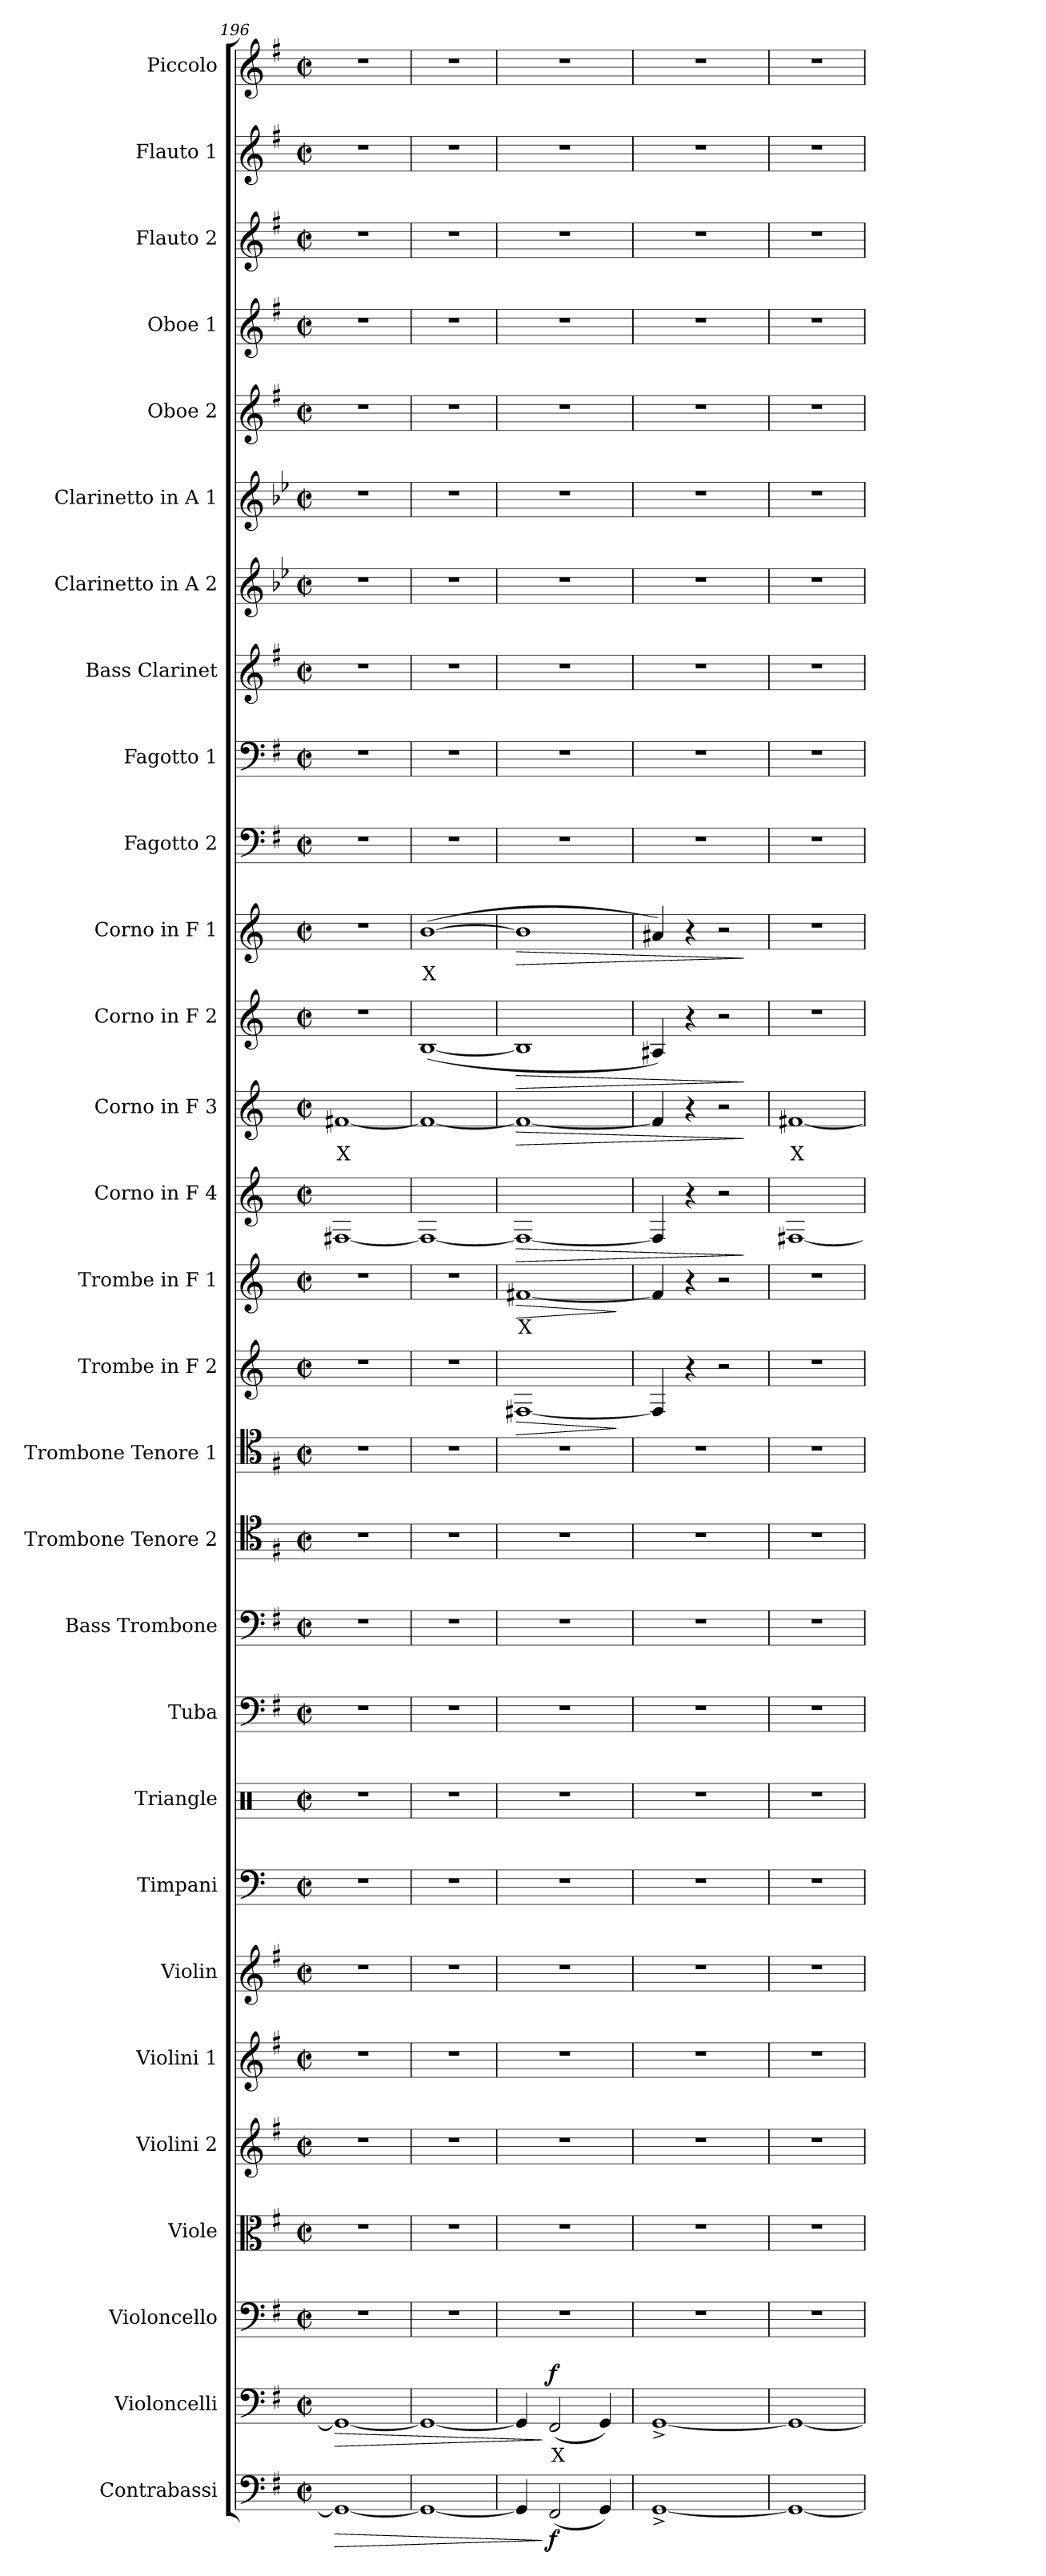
**kern	**dynam	**kern	**text	**dynam	**kern	**kern	**kern	**kern	**kern	**kern	**kern	**kern	**kern	**kern	**kern	**kern	**dynam	**kern	**text	**dynam	**kern	**dynam	**kern	**text	**dynam	**kern	**dynam	**kern	**text	**dynam	**kern	**kern	**kern	**kern	**kern	**kern	**kern	**kern	**kern	**kern
*part29	*part29	*part28	*part28	*part28	*part27	*part26	*part25	*part24	*part23	*part22	*part21	*part20	*part19	*part18	*part17	*part16	*part16	*part15	*part15	*part15	*part14	*part14	*part13	*part13	*part13	*part12	*part12	*part11	*part11	*part11	*part10	*part9	*part8	*part7	*part6	*part5	*part4	*part3	*part2	*part1
*staff29	*staff29	*staff28	*staff28	*staff28	*staff27	*staff26	*staff25	*staff24	*staff23	*staff22	*staff21	*staff20	*staff19	*staff18	*staff17	*staff16	*staff16	*staff15	*staff15	*staff15	*staff14	*staff14	*staff13	*staff13	*staff13	*staff12	*staff12	*staff11	*staff11	*staff11	*staff10	*staff9	*staff8	*staff7	*staff6	*staff5	*staff4	*staff3	*staff2	*staff1
*I"Contrabassi	*	*I"Violoncelli	*	*	*I"Violoncello	*I"Viole	*I"Violini 2	*I"Violini 1	*I"Violin	*I"Timpani	*I"Triangle	*I"Tuba	*I"Bass Trombone	*I"Trombone Tenore 2	*I"Trombone Tenore 1	*I"Trombe in F 2	*	*I"Trombe in F 1	*	*	*I"Corno in F 4	*	*I"Corno in F 3	*	*	*I"Corno in F 2	*	*I"Corno in F 1	*	*	*I"Fagotto 2	*I"Fagotto 1	*I"Bass Clarinet	*I"Clarinetto in A 2	*I"Clarinetto in A 1	*I"Oboe 2	*I"Oboe 1	*I"Flauto 2	*I"Flauto 1	*I"Piccolo
*I'Cb.	*	*I'Vc.	*	*	*I'Vc.	*I'Vle.	*I'Vln. 2	*I'Vln. 1	*I'Vln.	*I'Timp.	*I'Trgl.	*I'Tba.	*I'B. Tbn.	*I'Tbn. 2	*I'Tbn. 1	*I'Tr. 2	*	*I'Tr. 1	*	*	*I'Corno 4	*	*I'Corno 3	*	*	*I'Corno 2	*	*I'Corno 1	*	*	*I'Fag. 2	*I'Fag. 1	*I'B. Cl.	*I'Cl. 2	*I'Cl. 1	*I'Ob. 2	*I'Ob. 1	*I'Fl. 2	*I'Fl. 1	*I'Picc.
*clefF4	*	*clefF4	*	*	*clefF4	*clefC3	*clefG2	*clefG2	*clefG2	*clefF4	*clefX	*clefF4	*clefF4	*clefC4	*clefC4	*clefG2	*	*clefG2	*	*	*clefG2	*	*clefG2	*	*	*clefG2	*	*clefG2	*	*	*clefF4	*clefF4	*clefG2	*clefG2	*clefG2	*clefG2	*clefG2	*clefG2	*clefG2	*clefG2
*ITrd7c12	*	*	*	*	*	*	*	*	*	*	*	*	*	*	*	*ITrd-3c-5	*	*ITrd-3c-5	*	*	*ITrd4c7	*	*ITrd4c7	*	*	*ITrd4c7	*	*ITrd4c7	*	*	*	*	*ITrd8c14	*ITrd2c3	*ITrd2c3	*	*	*	*	*ITrd-7c-12
*k[f#]	*	*k[f#]	*	*	*k[f#]	*k[f#]	*k[f#]	*k[f#]	*k[f#]	*k[]	*k[]	*k[f#]	*k[f#]	*k[f#]	*k[f#]	*k[b-]	*	*k[b-]	*	*	*k[b-]	*	*k[b-]	*	*	*k[b-]	*	*k[b-]	*	*	*k[f#]	*k[f#]	*k[f#]	*k[f#]	*k[f#]	*k[f#]	*k[f#]	*k[f#]	*k[f#]	*k[f#]
*M2/2	*	*M2/2	*	*	*M2/2	*M2/2	*M2/2	*M2/2	*M2/2	*M2/2	*M2/2	*M2/2	*M2/2	*M2/2	*M2/2	*M2/2	*	*M2/2	*	*	*M2/2	*	*M2/2	*	*	*M2/2	*	*M2/2	*	*	*M2/2	*M2/2	*M2/2	*M2/2	*M2/2	*M2/2	*M2/2	*M2/2	*M2/2	*M2/2
*met(c|)	*	*met(c|)	*	*	*met(c|)	*met(c|)	*met(c|)	*met(c|)	*met(c|)	*met(c|)	*met(c|)	*met(c|)	*met(c|)	*met(c|)	*met(c|)	*met(c|)	*	*met(c|)	*	*	*met(c|)	*	*met(c|)	*	*	*met(c|)	*	*met(c|)	*	*	*met(c|)	*met(c|)	*met(c|)	*met(c|)	*met(c|)	*met(c|)	*met(c|)	*met(c|)	*met(c|)	*met(c|)
=196	=196	=196	=196	=196	=196	=196	=196	=196	=196	=196	=196	=196	=196	=196	=196	=196	=196	=196	=196	=196	=196	=196	=196	=196	=196	=196	=196	=196	=196	=196	=196	=196	=196	=196	=196	=196	=196	=196	=196	=196
!	!LO:HP:b	!	!	!LO:HP:b	!	!	!	!	!	!	!	!	!	!	!	!	!	!	!	!	!	!LO:DY:a	!	!LO:LY:color=#FF0000	!	!	!	!	!	!	!	!	!	!	!	!	!	!	!	!
!	!	!	!	!	!	!	!	!	!	!	!	!	!	!	!	!	!	!	!	!	!	!LO:DY:n=1:a	!	!	!LO:DY:b	!	!	!	!	!	!	!	!	!	!	!	!	!	!	!
!	!	!	!	!	!	!	!	!	!	!	!	!	!	!	!	!	!	!	!	!	!	!	!	!	!LO:DY:n=1:b	!	!	!	!	!	!	!	!	!	!	!	!	!	!	!
1GGG_	>	1GG_	.	>	1r	1r	1r	1r	1r	1r	1r	1r	1r	1r	1r	1r	.	1r	.	.	[1BBn	other-dynamics fp	[1Bn	X	other-dynamics fp	1r	.	1r	.	.	1r	1r	1r	1r	1r	1r	1r	1r	1r	1r
=197	=197	=197	=197	=197	=197	=197	=197	=197	=197	=197	=197	=197	=197	=197	=197	=197	=197	=197	=197	=197	=197	=197	=197	=197	=197	=197	=197	=197	=197	=197	=197	=197	=197	=197	=197	=197	=197	=197	=197	=197
!	!	!	!	!	!	!	!	!	!	!	!	!	!	!	!	!	!	!	!	!	!	!	!	!	!	!	!LO:DY:b	!	!LO:LY:color=#FF0000	!	!	!	!	!	!	!	!	!	!	!
!	!	!	!	!	!	!	!	!	!	!	!	!	!	!	!	!	!	!	!	!	!	!	!	!	!	!	!LO:DY:n=1:b	!	!	!LO:DY:b	!	!	!	!	!	!	!	!	!	!
!	!	!	!	!	!	!	!	!	!	!	!	!	!	!	!	!	!	!	!	!	!	!	!	!	!	!	!	!	!	!LO:DY:n=1:b	!	!	!	!	!	!	!	!	!	!
1GGG_	.	1GG_	.	.	1r	1r	1r	1r	1r	1r	1r	1r	1r	1r	1r	1r	.	1r	.	.	1BB_	.	1B_	.	.	([1E	other-dynamics fp	([1e	X	other-dynamics fp	1r	1r	1r	1r	1r	1r	1r	1r	1r	1r
=198	=198	=198	=198	=198	=198	=198	=198	=198	=198	=198	=198	=198	=198	=198	=198	=198	=198	=198	=198	=198	=198	=198	=198	=198	=198	=198	=198	=198	=198	=198	=198	=198	=198	=198	=198	=198	=198	=198	=198	=198
!	!	!	!	!	!	!	!	!	!	!	!	!	!	!	!	!	!LO:HP:b	!	!LO:LY:color=#FF0000	!LO:HP:b	!	!LO:HP:b	!	!	!LO:HP:b	!	!LO:HP:b	!	!	!LO:HP:b	!	!	!	!	!	!	!	!	!	!
!	!	!	!	!	!	!	!	!	!	!	!	!	!	!	!	!	!LO:DY:n=1:b	!	!	!	!	!	!	!	!	!	!	!	!	!	!	!	!	!	!	!	!	!	!	!
!	!	!	!	!	!	!	!	!	!	!	!	!	!	!	!	!	!LO:DY:n=2:b	!	!	!LO:DY:n=1:b	!	!	!	!	!	!	!	!	!	!	!	!	!	!	!	!	!	!	!	!
!	!	!	!	!	!	!	!	!	!	!	!	!	!	!	!	!	!	!	!	!LO:DY:n=2:b	!	!	!	!	!	!	!	!	!	!	!	!	!	!	!	!	!	!	!	!
4GGG/]	.	4GG/]	.	.	1r	1r	1r	1r	1r	1r	1r	1r	1r	1r	1r	[1Bn	> other-dynamics fp	[1bn	X	> other-dynamics fp	1BB_	>	1B_	.	>	1E]	>	1e]	.	>	1r	1r	1r	1r	1r	1r	1r	1r	1r	1r
!	!LO:DY:n=1:b	!	!LO:LY:color=#FF0000	!LO:DY:n=1:b	!	!	!	!	!	!	!	!	!	!	!	!	!	!	!	!	!	!	!	!	!	!	!	!	!	!	!	!	!	!	!	!	!	!	!	!
(2FFF#/	] f	(2FF#/	X	] f	.	.	.	.	.	.	.	.	.	.	.	.	.	.	.	.	.	.	.	.	.	.	.	.	.	.	.	.	.	.	.	.	.	.	.	.
4GGG/)	.	4GG/)	.	.	.	.	.	.	.	.	.	.	.	.	.	.	.	.	.	.	.	.	.	.	.	.	.	.	.	.	.	.	.	.	.	.	.	.	.	.
.	.	.	.	.	.	.	.	.	.	.	.	.	.	.	.	.	]	.	.	]	.	.	.	.	.	.	.	.	.	.	.	.	.	.	.	.	.	.	.	.
=199	=199	=199	=199	=199	=199	=199	=199	=199	=199	=199	=199	=199	=199	=199	=199	=199	=199	=199	=199	=199	=199	=199	=199	=199	=199	=199	=199	=199	=199	=199	=199	=199	=199	=199	=199	=199	=199	=199	=199	=199
[1GGG^	.	[1GG^	.	.	1r	1r	1r	1r	1r	1r	1r	1r	1r	1r	1r	4B/]	.	4b/]	.	.	4BB/]	.	4B/]	.	.	4D#X/)	.	4d#X/)	.	.	1r	1r	1r	1r	1r	1r	1r	1r	1r	1r
.	.	.	.	.	.	.	.	.	.	.	.	.	.	.	.	4r	.	4r	.	.	4r	.	4r	.	.	4r	.	4r	.	.	.	.	.	.	.	.	.	.	.	.
.	.	.	.	.	.	.	.	.	.	.	.	.	.	.	.	2r	.	2r	.	.	2r	.	2r	.	.	2r	.	2r	.	.	.	.	.	.	.	.	.	.	.	.
.	.	.	.	.	.	.	.	.	.	.	.	.	.	.	.	.	.	.	.	.	.	]	.	.	]	.	]	.	.	]	.	.	.	.	.	.	.	.	.	.
=200	=200	=200	=200	=200	=200	=200	=200	=200	=200	=200	=200	=200	=200	=200	=200	=200	=200	=200	=200	=200	=200	=200	=200	=200	=200	=200	=200	=200	=200	=200	=200	=200	=200	=200	=200	=200	=200	=200	=200	=200
!	!	!	!	!	!	!	!	!	!	!	!	!	!	!	!	!	!	!	!	!	!	!LO:DY:a	!	!LO:LY:color=#FF0000	!	!	!	!	!	!	!	!	!	!	!	!	!	!	!	!
!	!	!	!	!	!	!	!	!	!	!	!	!	!	!	!	!	!	!	!	!	!	!LO:DY:n=1:a	!	!	!LO:DY:b	!	!	!	!	!	!	!	!	!	!	!	!	!	!	!
!	!	!	!	!	!	!	!	!	!	!	!	!	!	!	!	!	!	!	!	!	!	!	!	!	!LO:DY:n=1:b	!	!	!	!	!	!	!	!	!	!	!	!	!	!	!
1GGG_	.	1GG_	.	.	1r	1r	1r	1r	1r	1r	1r	1r	1r	1r	1r	1r	.	1r	.	.	[1BBn	other-dynamics fp	[1Bn	X	other-dynamics fp	1r	.	1r	.	.	1r	1r	1r	1r	1r	1r	1r	1r	1r	1r
=	=	=	=	=	=	=	=	=	=	=	=	=	=	=	=	=	=	=	=	=	=	=	=	=	=	=	=	=	=	=	=	=	=	=	=	=	=	=	=	=
*-	*-	*-	*-	*-	*-	*-	*-	*-	*-	*-	*-	*-	*-	*-	*-	*-	*-	*-	*-	*-	*-	*-	*-	*-	*-	*-	*-	*-	*-	*-	*-	*-	*-	*-	*-	*-	*-	*-	*-	*-
